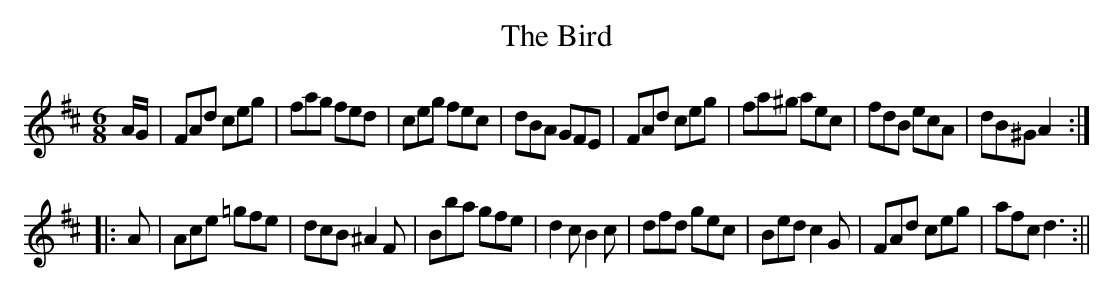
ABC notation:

X:1
T:Bird, The
M:6/8
L:1/8
K:D
A/G/|FAd ceg|fag fed|ceg fec|dBA GFE|FAd ceg|fa^g aec|fdB ecA|dB^G A2:|
|:A|Ace =gfe|dcB ^A2F|Bba gfe|d2c B2c|dfd gec|Bed c2G|FAd ceg|afc d3:||
